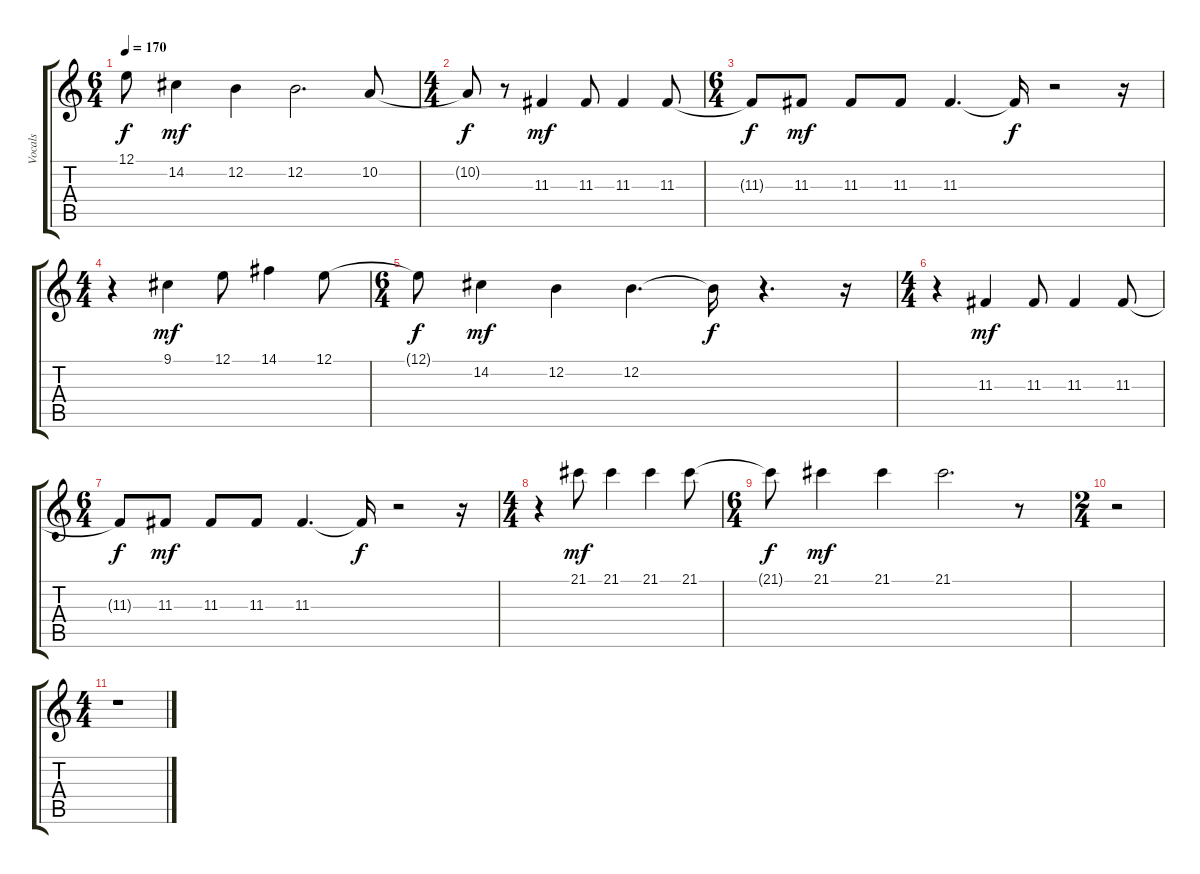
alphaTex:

\track ("Vocals" "Vocals") {mute instrument lead2sawtooth}
\staff {score tabs}
\tuning (E4 B3 G3 D3 A2 E2) {hide}
\ts (6 4)
\tempo 170
\clef g2
\ks c
12.1{t}.8{dy f} 14.2.4{dy mf} 12.2.4 12.2.2{d} 10.2.8 |
\ts (4 4)
10.2{t}.8{dy f} r.8 11.3.4{dy mf} 11.3.8 11.3.4 11.3.8 |
\ts (6 4)
11.3{t}.8{dy f} 11.3.8{dy mf} 11.3.8 11.3.8 11.3.4{d} 11.3{t}.16{dy f} r.2 r.16 |
\ts (4 4)
r.4 9.1.4{dy mf} 12.1.8 14.1.4 12.1.8 |
\ts (6 4)
12.1{t}.8{dy f} 14.2.4{dy mf} 12.2.4 12.2.4{d} 12.2{t}.16{dy f} r.4{d} r.16 |
\ts (4 4)
r.4 11.3.4{dy mf} 11.3.8 11.3.4 11.3.8 |
\ts (6 4)
11.3{t}.8{dy f} 11.3.8{dy mf} 11.3.8 11.3.8 11.3.4{d} 11.3{t}.16{dy f} r.2 r.16 |
\ts (4 4)
r.4 21.1.8{dy mf} 21.1.4 21.1.4 21.1.8 |
\ts (6 4)
21.1{t}.8{dy f} 21.1.4{dy mf} 21.1.4 21.1.2{d} r.8 |
\ts (2 4)
r.2 |
\ts (4 4)
r.1
